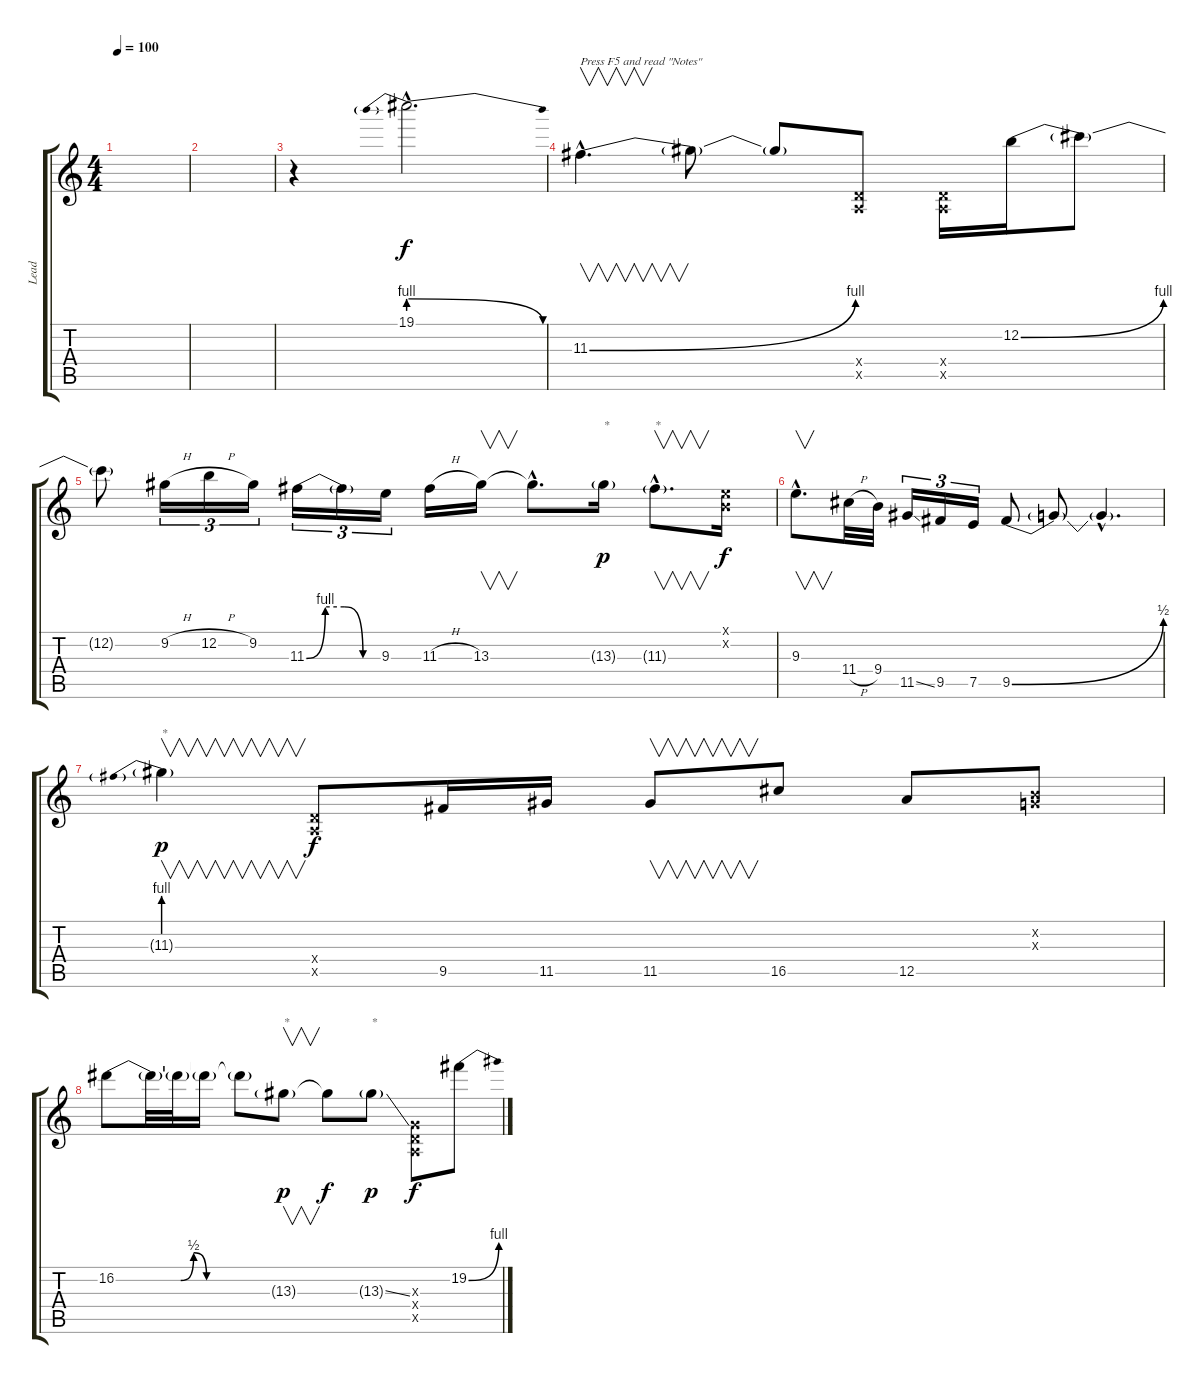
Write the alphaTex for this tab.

\track ("Lead" "Lead") {instrument distortionguitar}
\staff {score tabs}
\tuning (E4 B3 G3 D3 A2 E2) {hide}
\ts (4 4)
\tempo 100
\clef g2
\ks c
|
|
r.4 19.1{be (prebendrelease 0 4 60 0) hac}.2{d} |
11.3{be (bend 0 0 60 4) hac}.4{v d txt "Press F5 and read \"Notes\"" volume 16} 11.3{t}.8 11.3{t}.8 (0.4{x} 0.5{x}).8 (0.4{x} 0.5{x}).16 12.2{be (bend 0 0 60 4)}.16 12.2{t}.8 |
12.2{t}.8 9.2{h}.16{tu (3 2)} 12.2{h}.16{tu (3 2)} 9.2.16{tu (3 2)} 11.3{be (custom 0 0 15 4 30 4 45 0 60 0)}.16{tu (3 2)} 11.3{t}.16{tu (3 2)} 9.3.16{tu (3 2)} 11.3{h}.16 13.3.16{v} 13.3{hac t}.8{d} 13.3{g}.16{txt "*" dy p} 11.3{g hac}.8{v d txt "*"} (0.1{x} 0.2{x}).16{dy f} |
9.3{hac}.8{v d} 11.4{h}.32 9.4.32 11.5{ss}.16{tu (3 2)} 9.5.16{tu (3 2)} 7.5.16{tu (3 2)} 9.5{be (bend 0 0 60 2)}.8 9.5{t}.8 9.5{hac t}.4{d} |
11.3{be (prebend 0 4 60 4) g}.4{v txt "*" dy p} (0.4{x} 0.5{x}).8{dy f} 9.5.16 11.5.16 11.5.8{v} 16.5.8 12.5.8 (0.2{x} 0.3{x}).8 |
16.2{be (custom 0 0 15 0 25 0 30 2 35 0 45 0 60 0)}.8 16.2{t}.32 16.2{t}.32 16.2{t}.16 16.2{t}.8 13.3{g}.8{v txt "*" dy p} 13.3{t}.8{dy f} 13.3{ss g}.8{txt "*" dy p} (0.3{x} 0.4{x} 0.5{x}).8{dy f} 19.2{be (bend 0 0 60 4)}.8
